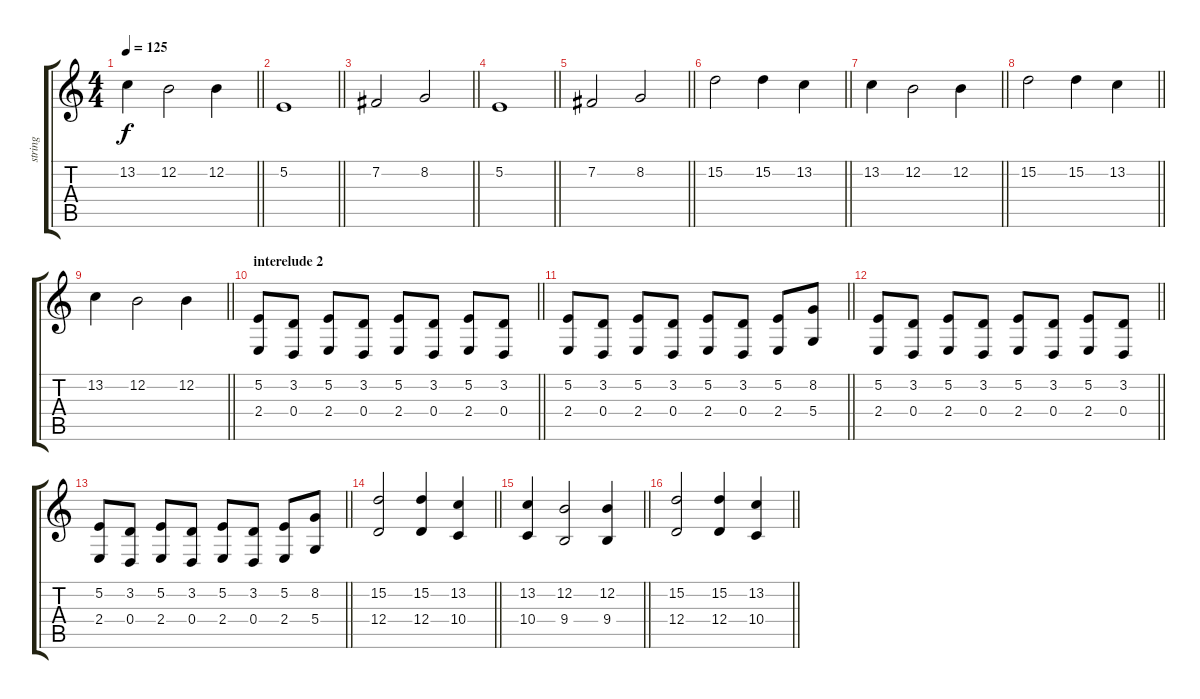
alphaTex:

\track ("string " "string ") {instrument tremolostrings}
\staff {score tabs}
\tuning (E4 B3 G3 D3 A2 E2) {hide}
\ts (4 4)
\tempo 125
\clef g2
\barLineRight lightlight
\ks c
13.2.4{dy f} 12.2.2 12.2.4 |
\barLineRight lightlight
5.2.1 |
\barLineRight lightlight
7.2.2 8.2.2 |
\barLineRight lightlight
5.2.1 |
\barLineRight lightlight
7.2.2 8.2.2 |
\barLineRight lightlight
15.2.2 15.2.4 13.2.4 |
\barLineRight lightlight
13.2.4 12.2.2 12.2.4 |
\barLineRight lightlight
15.2.2 15.2.4 13.2.4 |
\barLineRight lightlight
13.2.4 12.2.2 12.2.4 |
\section ("" "interelude 2")
\barLineRight lightlight
(5.2 2.4).8 (3.2 0.4).8 (5.2 2.4).8 (3.2 0.4).8 (5.2 2.4).8 (3.2 0.4).8 (5.2 2.4).8 (3.2 0.4).8 |
\barLineRight lightlight
(5.2 2.4).8 (3.2 0.4).8 (5.2 2.4).8 (3.2 0.4).8 (5.2 2.4).8 (3.2 0.4).8 (5.2 2.4).8 (8.2 5.4).8 |
\barLineRight lightlight
(5.2 2.4).8 (3.2 0.4).8 (5.2 2.4).8 (3.2 0.4).8 (5.2 2.4).8 (3.2 0.4).8 (5.2 2.4).8 (3.2 0.4).8 |
\barLineRight lightlight
(5.2 2.4).8 (3.2 0.4).8 (5.2 2.4).8 (3.2 0.4).8 (5.2 2.4).8 (3.2 0.4).8 (5.2 2.4).8 (8.2 5.4).8 |
\barLineRight lightlight
(15.2 12.4).2 (15.2 12.4).4 (13.2 10.4).4 |
\barLineRight lightlight
(13.2 10.4).4 (12.2 9.4).2 (12.2 9.4).4 |
\barLineRight lightlight
(15.2 12.4).2 (15.2 12.4).4 (13.2 10.4).4
